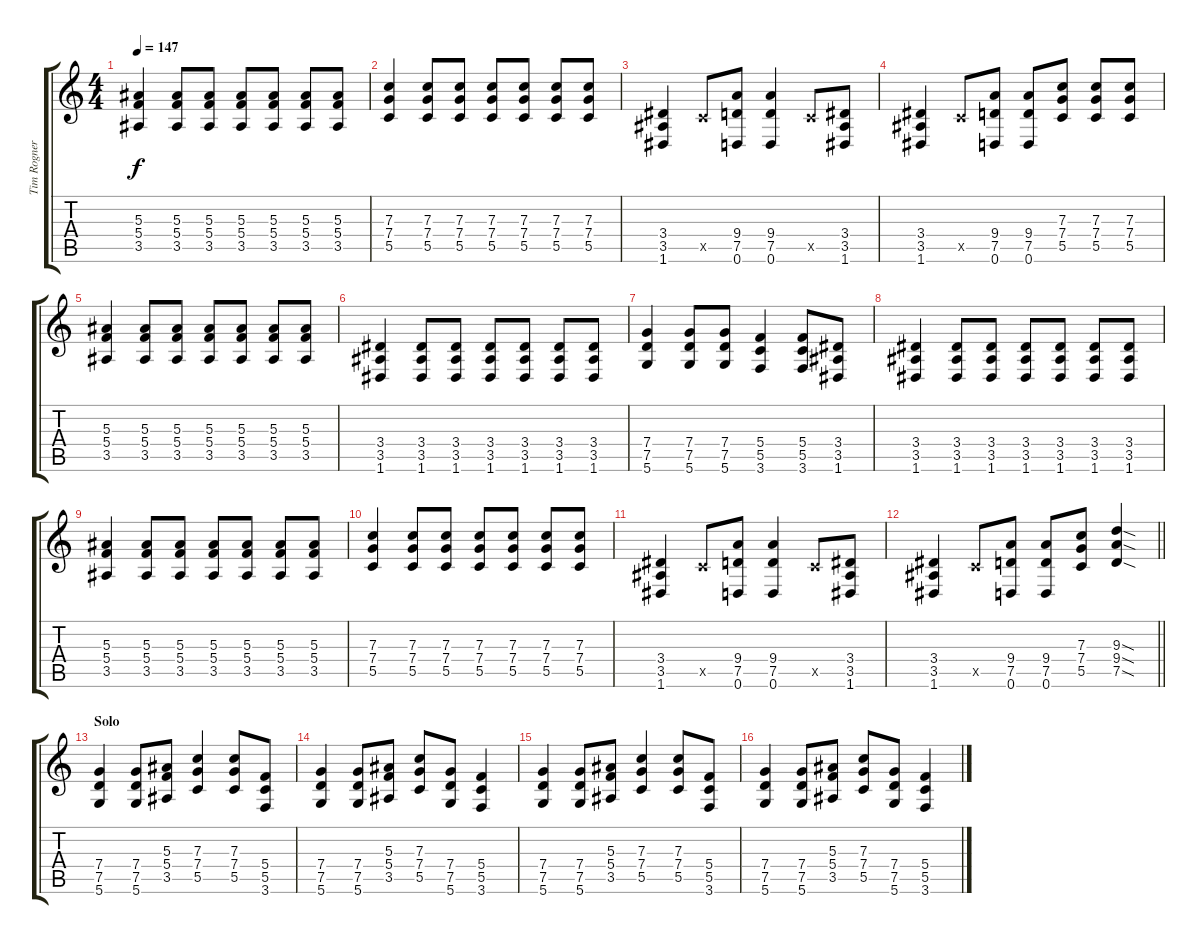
\track ("Tim Rogner - Guitar" "Tim Rogner") {instrument distortionguitar}
\staff {score tabs}
\tuning (D4 A3 F3 C3 G2 D2) {hide}
\ts (4 4)
\tempo 147
\clef g2
\ks c
(5.3 5.4 3.5).4{dy f} (5.3 5.4 3.5).8 (5.3 5.4 3.5).8 (5.3 5.4 3.5).8 (5.3 5.4 3.5).8 (5.3 5.4 3.5).8 (5.3 5.4 3.5).8 |
(7.3 7.4 5.5).4 (7.3 7.4 5.5).8 (7.3 7.4 5.5).8 (7.3 7.4 5.5).8 (7.3 7.4 5.5).8 (7.3 7.4 5.5).8 (7.3 7.4 5.5).8 |
(3.4 3.5 1.6).4 5.5{x}.8 (9.4 7.5 0.6).8 (9.4 7.5 0.6).4 5.5{x}.8 (3.4 3.5 1.6).8 |
(3.4 3.5 1.6).4 5.5{x}.8 (9.4 7.5 0.6).8 (9.4 7.5 0.6).8 (7.3 7.4 5.5).8 (7.3 7.4 5.5).8 (7.3 7.4 5.5).8 |
(5.3 5.4 3.5).4 (5.3 5.4 3.5).8 (5.3 5.4 3.5).8 (5.3 5.4 3.5).8 (5.3 5.4 3.5).8 (5.3 5.4 3.5).8 (5.3 5.4 3.5).8 |
(3.4 3.5 1.6).4 (3.4 3.5 1.6).8 (3.4 3.5 1.6).8 (3.4 3.5 1.6).8 (3.4 3.5 1.6).8 (3.4 3.5 1.6).8 (3.4 3.5 1.6).8 |
(7.4 7.5 5.6).4 (7.4 7.5 5.6).8 (7.4 7.5 5.6).8 (5.4 5.5 3.6).4 (5.4 5.5 3.6).8 (3.4 3.5 1.6).8 |
(3.4 3.5 1.6).4 (3.4 3.5 1.6).8 (3.4 3.5 1.6).8 (3.4 3.5 1.6).8 (3.4 3.5 1.6).8 (3.4 3.5 1.6).8 (3.4 3.5 1.6).8 |
(5.3 5.4 3.5).4 (5.3 5.4 3.5).8 (5.3 5.4 3.5).8 (5.3 5.4 3.5).8 (5.3 5.4 3.5).8 (5.3 5.4 3.5).8 (5.3 5.4 3.5).8 |
(7.3 7.4 5.5).4 (7.3 7.4 5.5).8 (7.3 7.4 5.5).8 (7.3 7.4 5.5).8 (7.3 7.4 5.5).8 (7.3 7.4 5.5).8 (7.3 7.4 5.5).8 |
(3.4 3.5 1.6).4 5.5{x}.8 (9.4 7.5 0.6).8 (9.4 7.5 0.6).4 5.5{x}.8 (3.4 3.5 1.6).8 |
\barLineRight lightlight
(3.4 3.5 1.6).4 5.5{x}.8 (9.4 7.5 0.6).8 (9.4 7.5 0.6).8 (7.3 7.4 5.5).8 (9.3{sod} 9.4{sod} 7.5{sod}).4 |
\section ("" "Solo")
(7.4 7.5 5.6).4{volume 11} (7.4 7.5 5.6).8 (5.3 5.4 3.5).8 (7.3 7.4 5.5).4 (7.3 7.4 5.5).8 (5.4 5.5 3.6).8 |
(7.4 7.5 5.6).4 (7.4 7.5 5.6).8 (5.3 5.4 3.5).8 (7.3 7.4 5.5).8 (7.4 7.5 5.6).8 (5.4 5.5 3.6).4 |
(7.4 7.5 5.6).4 (7.4 7.5 5.6).8 (5.3 5.4 3.5).8 (7.3 7.4 5.5).4 (7.3 7.4 5.5).8 (5.4 5.5 3.6).8 |
(7.4 7.5 5.6).4 (7.4 7.5 5.6).8 (5.3 5.4 3.5).8 (7.3 7.4 5.5).8 (7.4 7.5 5.6).8 (5.4 5.5 3.6).4
